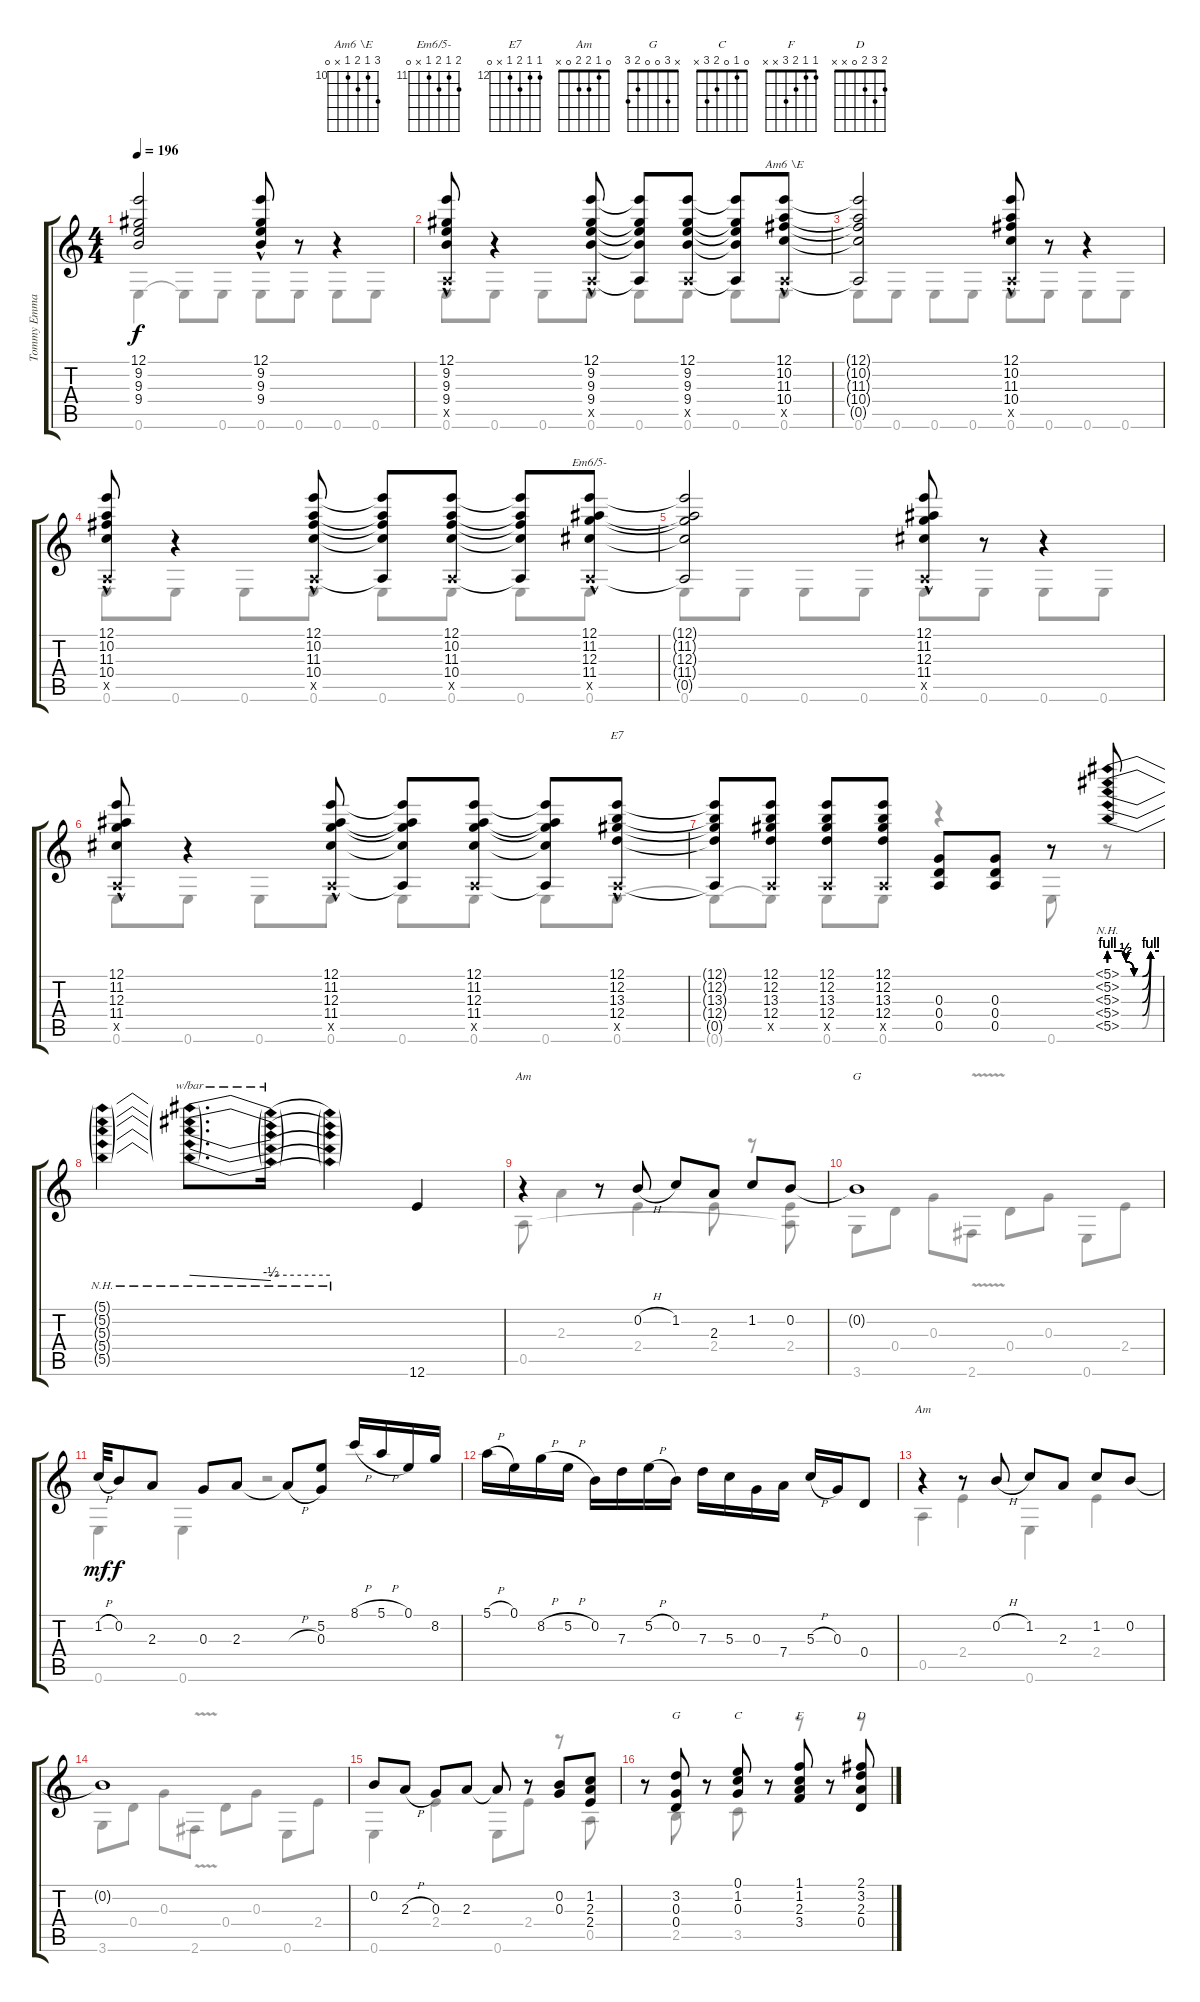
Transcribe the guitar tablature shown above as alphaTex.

\track ("Tommy Emmanuel" "Tommy Emma") {instrument acousticguitarsteel}
\staff {score tabs}
\tuning (E4 B3 G3 D3 A2 E2) {hide}
\chord ("Am6 \\E" 12 10 11 10 x 0) {firstfret 10}
\chord ("Em6/5-" 12 11 12 11 x 0) {firstfret 11}
\chord ("E7" 12 12 13 12 x 0) {firstfret 12}
\chord ("Am" x 1 2 2 0 x)
\chord ("G" x 0 0 0 x 3)
\chord ("Am" 0 1 2 2 0 x)
\chord ("G" x 3 0 0 2 3)
\chord ("C" 0 1 0 2 3 x)
\chord ("F" 1 1 2 3 x x)
\chord ("D" 2 3 2 0 x x)
\voice
\ts (4 4)
\tempo 196
\clef g2
\ks c
(12.1{t} 9.2{t} 9.3{t} 9.4{t}).2{dy f} (12.1{hac} 9.2{hac} 9.3{hac} 9.4{hac}).8 r.8 r.4 |
(12.1{hac} 9.2{hac} 9.3{hac} 9.4{hac} 0.5{hac x}).8 r.4 (12.1{hac} 9.2{hac} 9.3{hac} 9.4{hac} 0.5{hac x}).8 (12.1{t} 9.2{t} 9.3{t} 9.4{t} 0.5{t}).8 (12.1 9.2 9.3 9.4 0.5{x}).8 (12.1{t} 9.2{t} 9.3{t} 9.4{t} 0.5{t}).8 (12.1{hac} 10.2{hac} 11.3{hac} 10.4{hac} 0.5{hac x}).8{ch "Am6 \\E"} |
(12.1{t} 10.2{t} 11.3{t} 10.4{t} 0.5{t}).2 (12.1{hac} 10.2{hac} 11.3{hac} 10.4{hac} 0.5{hac x}).8 r.8 r.4 |
(12.1{hac} 10.2{hac} 11.3{hac} 10.4{hac} 0.5{hac x}).8 r.4 (12.1{hac} 10.2{hac} 11.3{hac} 10.4{hac} 0.5{hac x}).8 (12.1{t} 10.2{t} 11.3{t} 10.4{t} 0.5{t}).8 (12.1 10.2 11.3 10.4 0.5{x}).8 (12.1{t} 10.2{t} 11.3{t} 10.4{t} 0.5{t}).8 (12.1{hac} 11.2{hac} 12.3{hac} 11.4{hac} 0.5{hac x}).8{ch "Em6/5-"} |
(12.1{t} 11.2{t} 12.3{t} 11.4{t} 0.5{t}).2 (12.1{hac} 11.2{hac} 12.3{hac} 11.4{hac} 0.5{hac x}).8 r.8 r.4 |
(12.1{hac} 11.2{hac} 12.3{hac} 11.4{hac} 0.5{hac x}).8 r.4 (12.1{hac} 11.2{hac} 12.3{hac} 11.4{hac} 0.5{hac x}).8 (12.1{t} 11.2{t} 12.3{t} 11.4{t} 0.5{t}).8 (12.1 11.2 12.3 11.4 0.5{x}).8 (12.1{t} 11.2{t} 12.3{t} 11.4{t} 0.5{t}).8 (12.1{hac} 12.2{hac} 13.3{hac} 12.4{hac} 0.5{hac x}).8{ch "E7"} |
(12.1{t} 12.2{t} 13.3{t} 12.4{t} 0.5{t}).8 (12.1 12.2 13.3 12.4 0.5{x}).8 (12.1 12.2 13.3 12.4 0.5{x}).8 (12.1 12.2 13.3 12.4 0.5{x}).8 (0.3 0.4 0.5).8 (0.3 0.4 0.5).8 r.8 (5.1{be (custom 0 4 10 4 20 2 30 0 40 0 50 4 60 4) nh} 5.2{be (custom 0 4 10 4 20 2 30 0 40 0 50 4 60 4) nh} 5.3{be (custom 0 4 10 4 20 2 30 0 40 0 50 4 60 4) nh} 5.4{be (custom 0 4 10 4 20 2 30 0 40 0 50 4 60 4) nh} 5.5{be (custom 0 4 10 4 20 2 30 0 40 0 50 4 60 4) nh}).8 |
(5.1{nh t} 5.2{nh t} 5.3{nh t} 5.4{nh t} 5.5{nh t}).4 (5.1{nh t} 5.2{nh t} 5.3{nh t} 5.4{nh t} 5.5{nh t}).8{d tbe (dive default 0 0 60 -2)} (5.1{nh t} 5.2{nh t} 5.3{nh t} 5.4{nh t} 5.5{nh t}).16{tbe (hold default 0 0 60 0)} (5.1{nh t} 5.2{nh t} 5.3{nh t} 5.4{nh t} 5.5{nh t}).4 12.6.4 |
r.4{ch "Am"} r.8 0.2{h}.8 1.2.8 2.3.8 1.2.8 0.2.8 |
0.2{t}.1{ch "G"} |
1.2{h}.32{dy mf} 0.2.8{dy f} 2.3.8 0.3.8 2.3.8 2.3{h t}.8 (5.2 0.3).8 8.1{h}.16 5.1{h}.16 0.1.16 8.2.16 |
5.1{h}.16 0.1.16 8.2{h}.16 5.2{h}.16 0.2.16 7.3.16 5.2{h}.16 0.2.16 7.3.16 5.3.16 0.3.16 7.4.16 5.3{h}.16 0.3.16 0.4.8 |
r.4{ch "Am"} r.8 0.2{h}.8 1.2.8 2.3.8 1.2.8 0.2.8 |
0.2{t}.1 |
0.2.8 2.3{h}.8 0.3.8 2.3.8 2.3{t}.8 r.8 (0.2 0.3).8 (1.2 2.3 2.4).8 |
r.8 (3.2 0.3 0.4).8{ch "G"} r.8 (0.1 1.2 0.3).8{ch "C"} r.8 (1.1 1.2 2.3 3.4).8{ch "F"} r.8 (2.1 3.2 2.3 0.4).8{ch "D"}
\voice
\clef g2
\ottava regular
\simile none
\ks c
0.6.4{dy f} 0.6{t}.8 0.6.8 0.6.8 0.6.8 0.6.8 0.6.8 |
0.6.8 0.6.8 0.6.8 0.6.8 0.6.8 0.6.8 0.6.8 0.6.8 |
0.6.8 0.6.8 0.6.8 0.6.8 0.6.8 0.6.8 0.6.8 0.6.8 |
0.6.8 0.6.8 0.6.8 0.6.8 0.6.8 0.6.8 0.6.8 0.6.8 |
0.6.8 0.6.8 0.6.8 0.6.8 0.6.8 0.6.8 0.6.8 0.6.8 |
0.6.8 0.6.8 0.6.8 0.6.8 0.6.8 0.6.8 0.6.8 0.6.8 |
0.6{t}.8 0.6{t}.8 0.6.8 0.6.8 r.4 0.6.8 r.8 |
|
0.5.8 2.3.4 2.4.4 2.4.8 r.8 (2.4 0.5{t}).8 |
3.6.8 0.4.8 0.3.8 2.6{v}.8 0.4.8 0.3.8 0.6.8 2.4.8 |
0.6.4 0.6.4 r.2 |
|
0.5.4 2.4.4 0.6.4 2.4.4 |
3.6.8 0.4.8 0.3.8 2.6{v}.8 0.4.8 0.3.8 0.6.8 2.4.8 |
0.6.4 2.4.4 0.6.8 2.4.8 r.8 0.5.8 |
r.8 2.5.8 r.8 3.5.8 r.8 r.8 r.8 r.8
